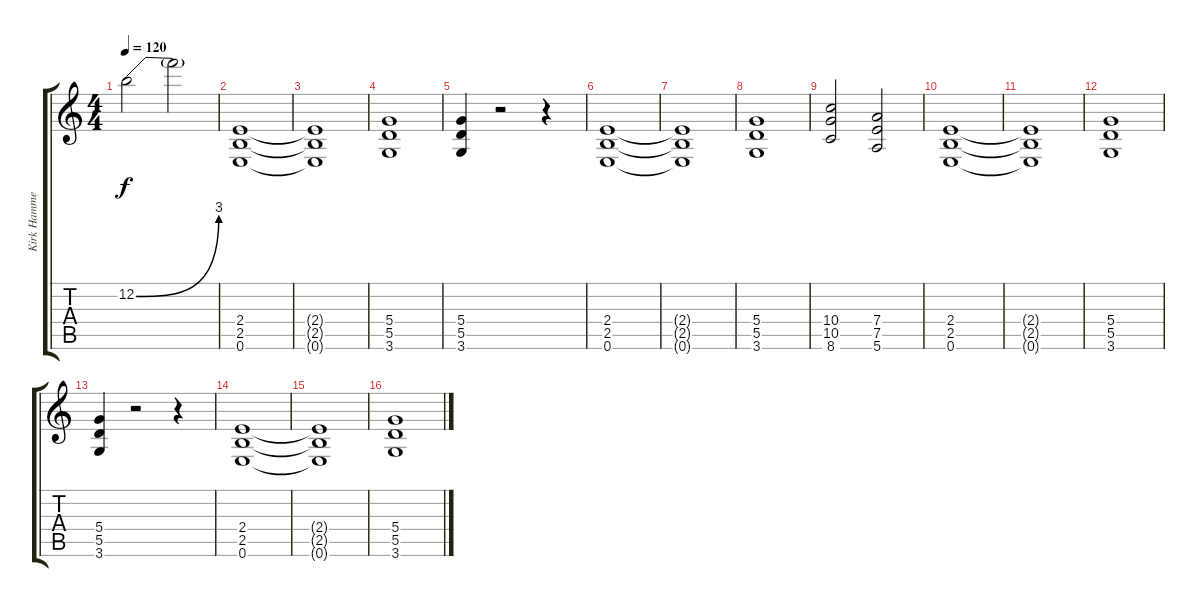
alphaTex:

\track ("Kirk Hammet" "Kirk Hamme") {instrument distortionguitar}
\staff {score tabs}
\tuning (E4 B3 G3 D3 A2 E2) {hide}
\ts (4 4)
\tempo 120
\clef g2
\ks c
12.2{be (bend 0 0 60 12)}.2{dy f} 12.2{t}.2 |
(2.4 2.5 0.6).1 |
(2.4{t} 2.5{t} 0.6{t}).1 |
(5.4 5.5 3.6).1 |
(5.4 5.5 3.6).4 r.2 r.4 |
(2.4 2.5 0.6).1 |
(2.4{t} 2.5{t} 0.6{t}).1 |
(5.4 5.5 3.6).1 |
(10.4 10.5 8.6).2 (7.4 7.5 5.6).2 |
(2.4 2.5 0.6).1 |
(2.4{t} 2.5{t} 0.6{t}).1 |
(5.4 5.5 3.6).1 |
(5.4 5.5 3.6).4 r.2 r.4 |
(2.4 2.5 0.6).1 |
(2.4{t} 2.5{t} 0.6{t}).1 |
(5.4 5.5 3.6).1
